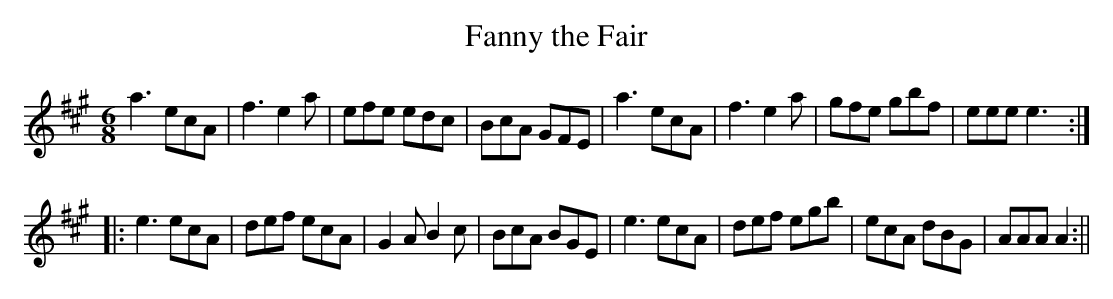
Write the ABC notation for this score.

X:1
T:Fanny the Fair
M:6/8
L:1/8
K:A
a3 ecA|f3 e2a|efe edc|BcA GFE|a3 ecA|f3 e2a|gfe gbf|eee e3:|
|:e3 ecA|def ecA|G2A B2c|BcA BGE|e3 ecA|def egb|ecA dBG|AAA A2:||
